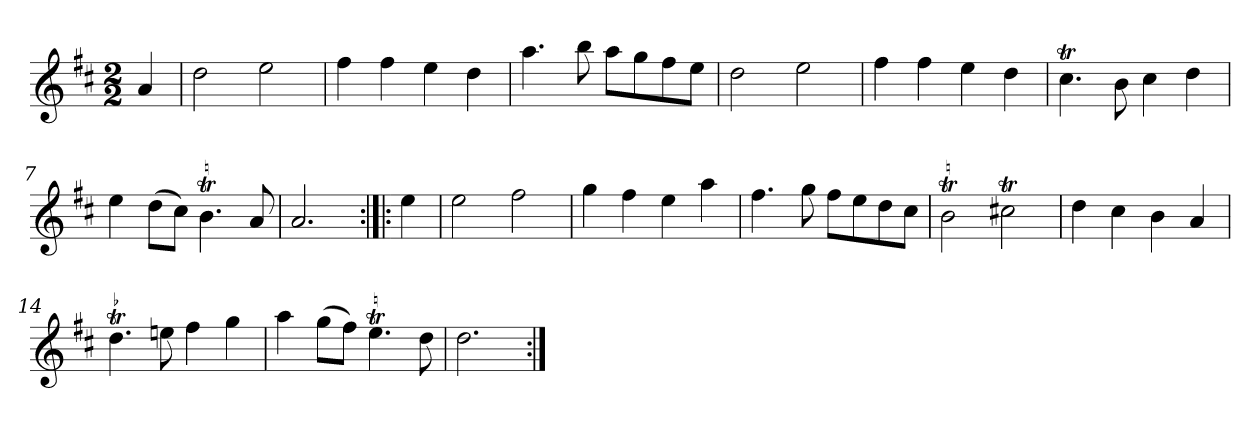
**kern
*part1
*staff1
*clefG2
*k[f#c#]
*D:
*M2/2
*MM120
=
4a
=1
2dd
2ee
=2
4ff#
4ff#
4ee
4dd
=3
4.aa
8bb
8aa\L
8gg\
8ff#\
8ee\J
=4
2dd
2ee
=5
4ff#
4ff#
4ee
4dd
=6
4.cc#t
8b
4cc#
4dd
=7
4ee
(8dd\L
8cc#\J)
4.bt
8a
=8
2.a
=:|!|:
4ee
=9
2ee
2ff#
=10
4gg
4ff#
4ee
4aa
=11
4.ff#
8gg
8ff#\L
8ee\
8dd\
8cc#\J
=12
2bt
2cc#Xt
=13
4dd
4cc#
4b
4a
=14
!LO:TR:acc=-
4.ddt
8een
4ff#
4gg
=15
4aa
(8gg\L
8ff#\J)
4.eet
8dd
=16
2.dd
=:|!
*-
